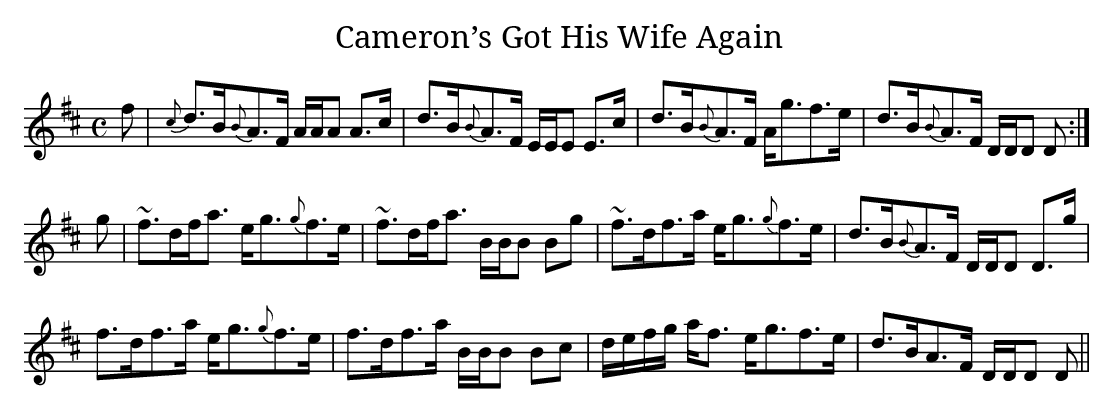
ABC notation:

X:1
T:Cameron’s Got His Wife Again
M:C
L:1/16
K:D
f2|{c}d3B{B}A3F AAA2 A3c|d3B{B}A3F EEE2 E3c|d3B{B}A3F Ag3f3e|d3B{B}A3F DDD2 D2:|
g2|~f3dfa3 eg3{g}f3e|~f3dfa3 BBB2 B2g2|~f3df3a eg3{g}f3e|d3B{B}A3F DDD2 D3g|
f3df3a eg3{g}f3e|f3df3a BBB2 B2c2|defg af3 eg3f3e|d3BA3F DDD2 D2||
